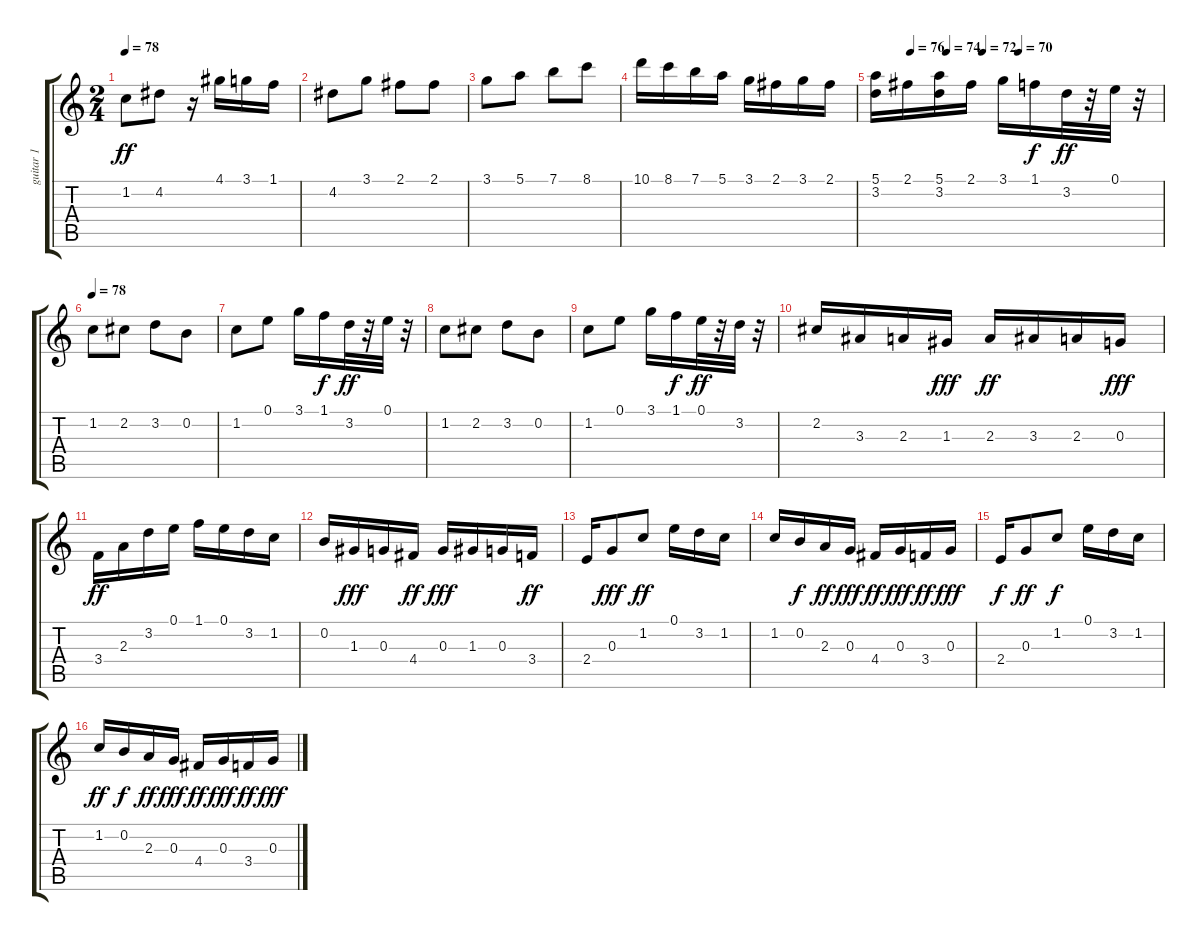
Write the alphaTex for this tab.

\track ("guitar 1" "guitar 1") {instrument acousticguitarnylon}
\staff {score tabs}
\tuning (E4 B3 G3 D3 A2 E2) {hide}
\ts (2 4)
\tempo 78
\clef g2
\ks c
1.2.8{dy ff} 4.2.8 r.16 4.1.16 3.1.16 1.1.16 |
4.2.8 3.1.8 2.1.8 2.1.8 |
3.1.8 5.1.8 7.1.8 8.1.8 |
10.1.16 8.1.16 7.1.16 5.1.16 3.1.16 2.1.16 3.1.16 2.1.16 |
\tempo (76 0.125)
\tempo (74 0.25)
\tempo (72 0.375)
\tempo (70 0.5)
(5.1 3.2).16 2.1.16 (5.1 3.2).16 2.1.16 3.1.16 1.1.16{dy f} 3.2.32{dy ff} r.32 0.1.32 r.32 |
\tempo 78
1.2.8 2.2.8 3.2.8 0.2.8 |
1.2.8 0.1.8 3.1.16 1.1.16{dy f} 3.2.32{dy ff} r.32 0.1.32 r.32 |
1.2.8 2.2.8 3.2.8 0.2.8 |
1.2.8 0.1.8 3.1.16 1.1.16{dy f} 0.1.32{dy ff} r.32 3.2.32 r.32 |
2.2.16 3.3.16 2.3.16 1.3.16{dy fff} 2.3.16{dy ff} 3.3.16 2.3.16 0.3.16{dy fff} |
3.4.16{dy ff} 2.3.16 3.2.16 0.1.16 1.1.16 0.1.16 3.2.16 1.2.16 |
0.2.16 1.3.16{dy fff} 0.3.16 4.4.16{dy ff} 0.3.16{dy fff} 1.3.16 0.3.16 3.4.16{dy ff} |
2.4.16 0.3.8{dy fff} 1.2.8{dy ff} 0.1.16 3.2.16 1.2.16 |
1.2.16 0.2.16{dy f} 2.3.16{dy ff} 0.3.16{dy fff} 4.4.16{dy ff} 0.3.16{dy fff} 3.4.16{dy ff} 0.3.16{dy fff} |
2.4.16{dy f} 0.3.8{dy ff} 1.2.8{dy f} 0.1.16 3.2.16 1.2.16 |
1.2.16{dy ff} 0.2.16{dy f} 2.3.16{dy ff} 0.3.16{dy fff} 4.4.16{dy ff} 0.3.16{dy fff} 3.4.16{dy ff} 0.3.16{dy fff}
